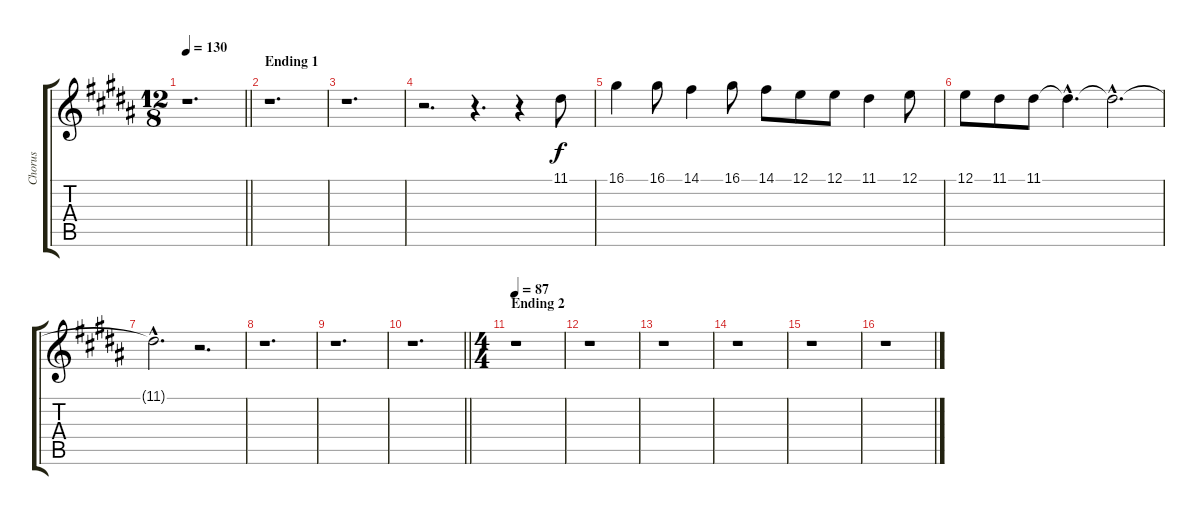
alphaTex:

\track ("Chorus" "Chorus") {instrument sopranosax}
\staff {score tabs}
\tuning (E4 B3 G3 D3 A2 E2) {hide}
\ts (12 8)
\tempo 130
\clef g2
\barLineRight lightlight
\ks b
r.1{d dy f} |
\section ("" "Ending 1")
r.1{d} |
r.1{d} |
r.2{d} r.4{d} r.4 11.1.8 |
16.1.4 16.1.8 14.1.4 16.1.8 14.1.8 12.1.8 12.1.8 11.1.4 12.1.8 |
12.1.8 11.1.8 11.1.8 11.1{hac t}.4{d} 11.1{hac t}.2{d} |
11.1{hac t}.2{d} r.2{d} |
r.1{d} |
r.1{d} |
\barLineRight lightlight
r.1{d} |
\ts (4 4)
\section ("" "Ending 2")
\tempo 87
r.1 |
r.1 |
r.1 |
r.1 |
r.1 |
r.1
